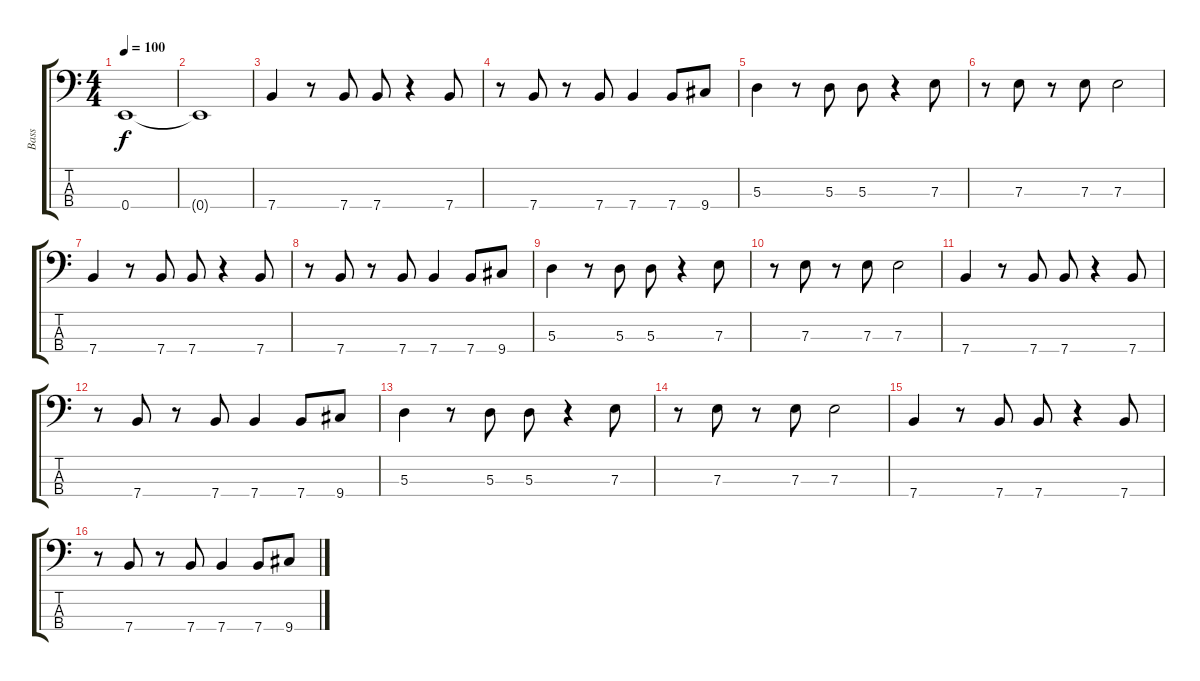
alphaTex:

\track ("Bass" "Bass") {instrument electricbassfinger}
\staff {score tabs}
\tuning (G2 D2 A1 E1) {hide}
\ts (4 4)
\tempo 100
\clef f4
\ks c
0.4{t}.1{dy f} |
0.4{t}.1 |
7.4.4 r.8 7.4.8 7.4.8 r.4 7.4.8 |
r.8 7.4.8 r.8 7.4.8 7.4.4 7.4.8 9.4.8 |
5.3.4 r.8 5.3.8 5.3.8 r.4 7.3.8 |
r.8 7.3.8 r.8 7.3.8 7.3.2 |
7.4.4 r.8 7.4.8 7.4.8 r.4 7.4.8 |
r.8 7.4.8 r.8 7.4.8 7.4.4 7.4.8 9.4.8 |
5.3.4 r.8 5.3.8 5.3.8 r.4 7.3.8 |
r.8 7.3.8 r.8 7.3.8 7.3.2 |
7.4.4 r.8 7.4.8 7.4.8 r.4 7.4.8 |
r.8 7.4.8 r.8 7.4.8 7.4.4 7.4.8 9.4.8 |
5.3.4 r.8 5.3.8 5.3.8 r.4 7.3.8 |
r.8 7.3.8 r.8 7.3.8 7.3.2 |
7.4.4 r.8 7.4.8 7.4.8 r.4 7.4.8 |
r.8 7.4.8 r.8 7.4.8 7.4.4 7.4.8 9.4.8
